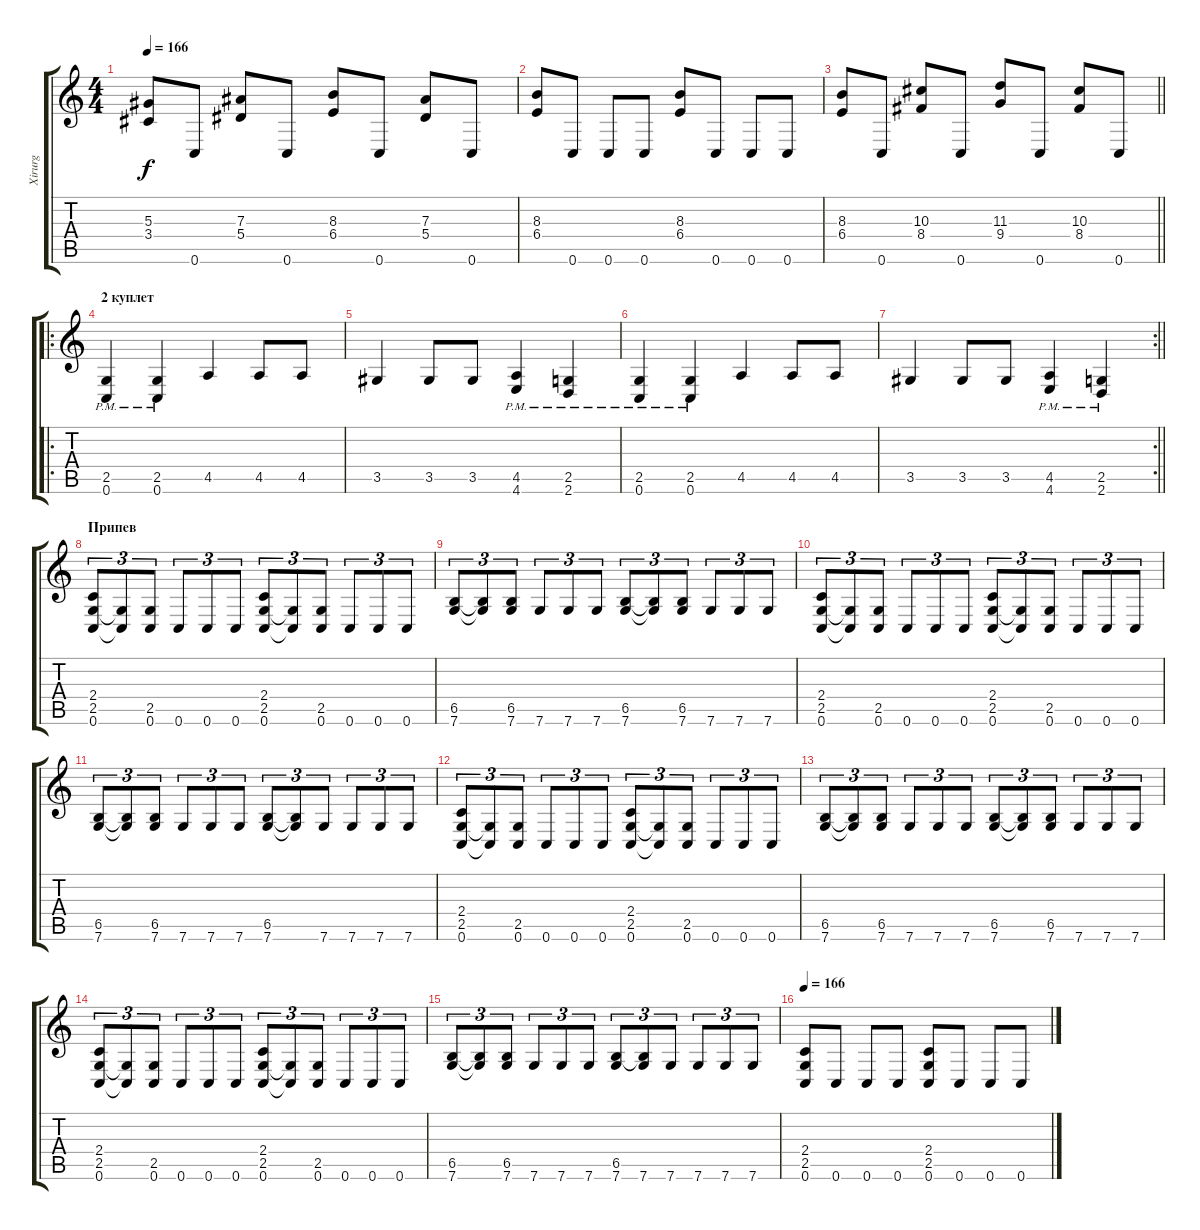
\track ("Xirurg" "Xirurg") {instrument distortionguitar}
\staff {score tabs}
\tuning (C4 G3 Eb3 Bb2 F2 C2) {hide}
\ts (4 4)
\tempo 166
\clef g2
\ks c
(5.3 3.4).8{dy f} 0.6.8 (7.3 5.4).8 0.6.8 (8.3 6.4).8 0.6.8 (7.3 5.4).8 0.6.8 |
(8.3 6.4).8 0.6.8 0.6.8 0.6.8 (8.3 6.4).8 0.6.8 0.6.8 0.6.8 |
\barLineRight lightlight
(8.3 6.4).8 0.6.8 (10.3 8.4).8 0.6.8 (11.3 9.4).8 0.6.8 (10.3 8.4).8 0.6.8 |
\ro
\section ("" "2 куплет")
(2.5{pm} 0.6{pm}).4 (2.5{pm} 0.6{pm}).4 4.5.4 4.5.8 4.5.8 |
3.5.4 3.5.8 3.5.8 (4.5{pm} 4.6{pm}).4 (2.5{pm} 2.6{pm}).4 |
(2.5{pm} 0.6{pm}).4 (2.5{pm} 0.6{pm}).4 4.5.4 4.5.8 4.5.8 |
\rc 2
\barLineRight lightlight
3.5.4 3.5.8 3.5.8 (4.5{pm} 4.6{pm}).4 (2.5{pm} 2.6{pm}).4 |
\section ("" "Припев")
(2.4 2.5 0.6).8{tu (3 2)} (2.5{t} 0.6{t}).8{tu (3 2)} (2.5 0.6).8{tu (3 2)} 0.6.8{tu (3 2)} 0.6.8{tu (3 2)} 0.6.8{tu (3 2)} (2.4 2.5 0.6).8{tu (3 2)} (2.5{t} 0.6{t}).8{tu (3 2)} (2.5 0.6).8{tu (3 2)} 0.6.8{tu (3 2)} 0.6.8{tu (3 2)} 0.6.8{tu (3 2)} |
(6.5 7.6).8{tu (3 2)} (6.5{t} 7.6{t}).8{tu (3 2)} (6.5 7.6).8{tu (3 2)} 7.6.8{tu (3 2)} 7.6.8{tu (3 2)} 7.6.8{tu (3 2)} (6.5 7.6).8{tu (3 2)} (6.5{t} 7.6{t}).8{tu (3 2)} (6.5 7.6).8{tu (3 2)} 7.6.8{tu (3 2)} 7.6.8{tu (3 2)} 7.6.8{tu (3 2)} |
(2.4 2.5 0.6).8{tu (3 2)} (2.5{t} 0.6{t}).8{tu (3 2)} (2.5 0.6).8{tu (3 2)} 0.6.8{tu (3 2)} 0.6.8{tu (3 2)} 0.6.8{tu (3 2)} (2.4 2.5 0.6).8{tu (3 2)} (2.5{t} 0.6{t}).8{tu (3 2)} (2.5 0.6).8{tu (3 2)} 0.6.8{tu (3 2)} 0.6.8{tu (3 2)} 0.6.8{tu (3 2)} |
(6.5 7.6).8{tu (3 2)} (6.5{t} 7.6{t}).8{tu (3 2)} (6.5 7.6).8{tu (3 2)} 7.6.8{tu (3 2)} 7.6.8{tu (3 2)} 7.6.8{tu (3 2)} (6.5 7.6).8{tu (3 2)} (6.5{t} 7.6{t}).8{tu (3 2)} 7.6.8{tu (3 2)} 7.6.8{tu (3 2)} 7.6.8{tu (3 2)} 7.6.8{tu (3 2)} |
(2.4 2.5 0.6).8{tu (3 2)} (2.5{t} 0.6{t}).8{tu (3 2)} (2.5 0.6).8{tu (3 2)} 0.6.8{tu (3 2)} 0.6.8{tu (3 2)} 0.6.8{tu (3 2)} (2.4 2.5 0.6).8{tu (3 2)} (2.5{t} 0.6{t}).8{tu (3 2)} (2.5 0.6).8{tu (3 2)} 0.6.8{tu (3 2)} 0.6.8{tu (3 2)} 0.6.8{tu (3 2)} |
(6.5 7.6).8{tu (3 2)} (6.5{t} 7.6{t}).8{tu (3 2)} (6.5 7.6).8{tu (3 2)} 7.6.8{tu (3 2)} 7.6.8{tu (3 2)} 7.6.8{tu (3 2)} (6.5 7.6).8{tu (3 2)} (6.5{t} 7.6{t}).8{tu (3 2)} (6.5 7.6).8{tu (3 2)} 7.6.8{tu (3 2)} 7.6.8{tu (3 2)} 7.6.8{tu (3 2)} |
(2.4 2.5 0.6).8{tu (3 2)} (2.5{t} 0.6{t}).8{tu (3 2)} (2.5 0.6).8{tu (3 2)} 0.6.8{tu (3 2)} 0.6.8{tu (3 2)} 0.6.8{tu (3 2)} (2.4 2.5 0.6).8{tu (3 2)} (2.5{t} 0.6{t}).8{tu (3 2)} (2.5 0.6).8{tu (3 2)} 0.6.8{tu (3 2)} 0.6.8{tu (3 2)} 0.6.8{tu (3 2)} |
(6.5 7.6).8{tu (3 2)} (6.5{t} 7.6{t}).8{tu (3 2)} (6.5 7.6).8{tu (3 2)} 7.6.8{tu (3 2)} 7.6.8{tu (3 2)} 7.6.8{tu (3 2)} (6.5 7.6).8{tu (3 2)} (6.5{t} 7.6).8{tu (3 2)} 7.6.8{tu (3 2)} 7.6.8{tu (3 2)} 7.6.8{tu (3 2)} 7.6.8{tu (3 2)} |
\tempo 166
(2.4 2.5 0.6).8 0.6.8 0.6.8 0.6.8 (2.4 2.5 0.6).8 0.6.8 0.6.8 0.6.8
